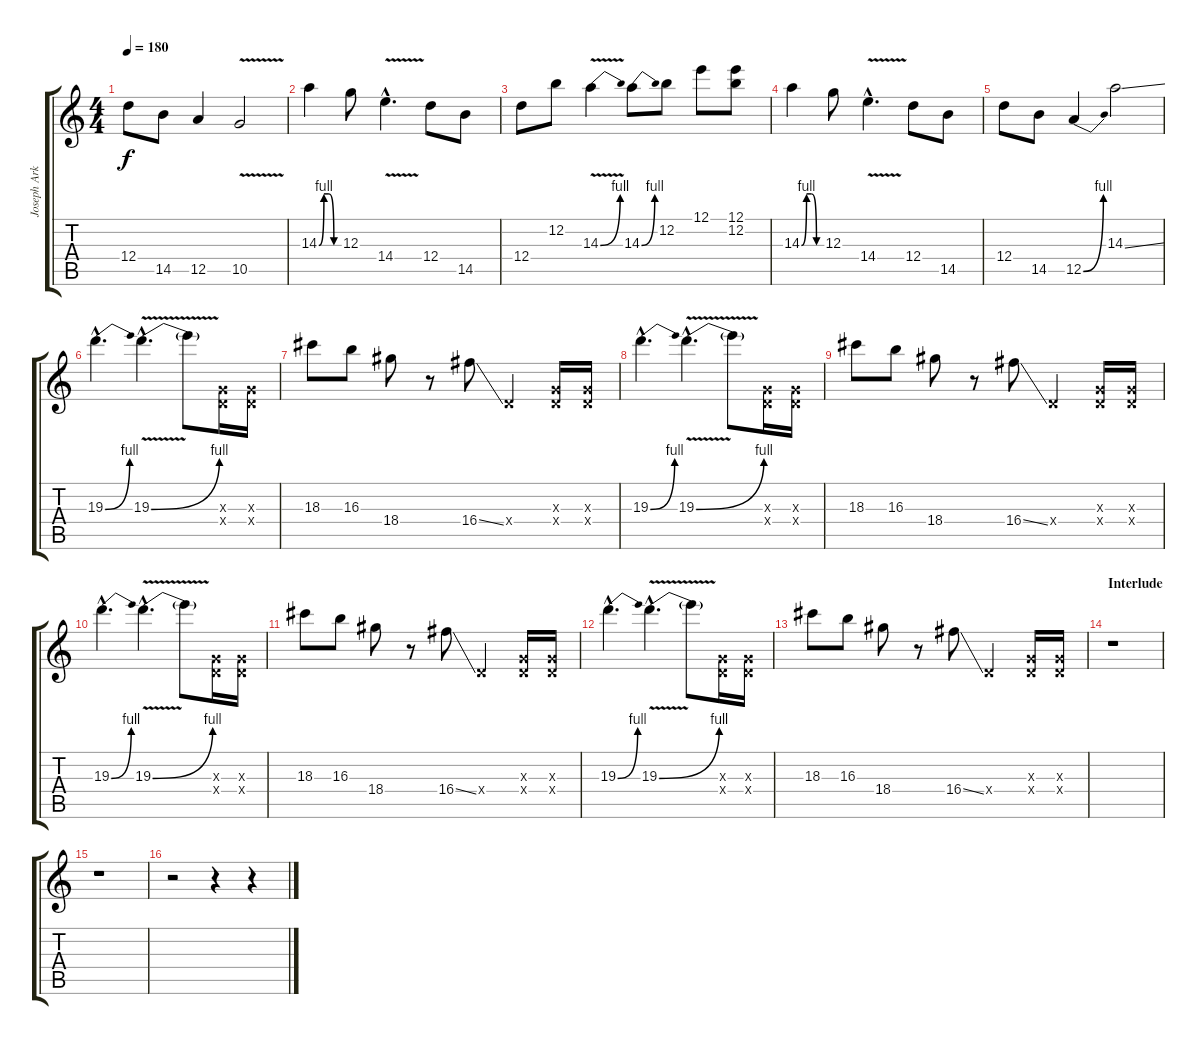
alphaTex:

\track ("Joseph Arkansas" "Joseph Ark") {instrument overdrivenguitar}
\staff {score tabs}
\tuning (E4 B3 G3 D3 A2 E2) {hide}
\ts (4 4)
\tempo 180
\clef g2
\ks c
12.4.8{dy f} 14.5.8 12.5.4 10.5{v}.2 |
14.3{be (custom 0 0 15 4 30 4 45 0 60 0)}.4 12.3.8 14.4{v hac}.4{d} 12.4.8 14.5.8 |
12.4.8 12.2.8 14.3{be (bend 0 0 60 4) v}.4 14.3{be (bend 0 0 60 4)}.8 12.2.8 12.1.8 (12.1 12.2).8 |
14.3{be (custom 0 0 15 4 30 4 45 0 60 0)}.4 12.3.8 14.4{v hac}.4{d} 12.4.8 14.5.8 |
12.4.8 14.5.8 12.5{be (bend 0 0 60 4)}.4 14.3{ss}.2 |
19.3{be (bend 0 0 60 4) hac}.4{d} 19.3{be (bend 0 0 60 4) v hac}.4{d} 19.3{t}.8 (0.3{x} 0.4{x}).16 (0.3{x} 0.4{x}).16 |
18.3.8 16.3.8 18.4.8 r.8 16.4{ss}.8 0.4{x}.4 (0.3{x} 0.4{x}).16 (0.3{x} 0.4{x}).16 |
19.3{be (bend 0 0 60 4) hac}.4{d} 19.3{be (bend 0 0 60 4) v hac}.4{d} 19.3{t}.8 (0.3{x} 0.4{x}).16 (0.3{x} 0.4{x}).16 |
18.3.8 16.3.8 18.4.8 r.8 16.4{ss}.8 0.4{x}.4 (0.3{x} 0.4{x}).16 (0.3{x} 0.4{x}).16 |
19.3{be (bend 0 0 60 4) hac}.4{d} 19.3{be (bend 0 0 60 4) v hac}.4{d} 19.3{t}.8 (0.3{x} 0.4{x}).16 (0.3{x} 0.4{x}).16 |
18.3.8 16.3.8 18.4.8 r.8 16.4{ss}.8 0.4{x}.4 (0.3{x} 0.4{x}).16 (0.3{x} 0.4{x}).16 |
19.3{be (bend 0 0 60 4) hac}.4{d} 19.3{be (bend 0 0 60 4) v hac}.4{d} 19.3{t}.8 (0.3{x} 0.4{x}).16 (0.3{x} 0.4{x}).16 |
18.3.8 16.3.8 18.4.8 r.8 16.4{ss}.8 0.4{x}.4 (0.3{x} 0.4{x}).16 (0.3{x} 0.4{x}).16 |
\section ("" "Interlude")
r.1 |
r.1 |
r.2 r.4 r.4
